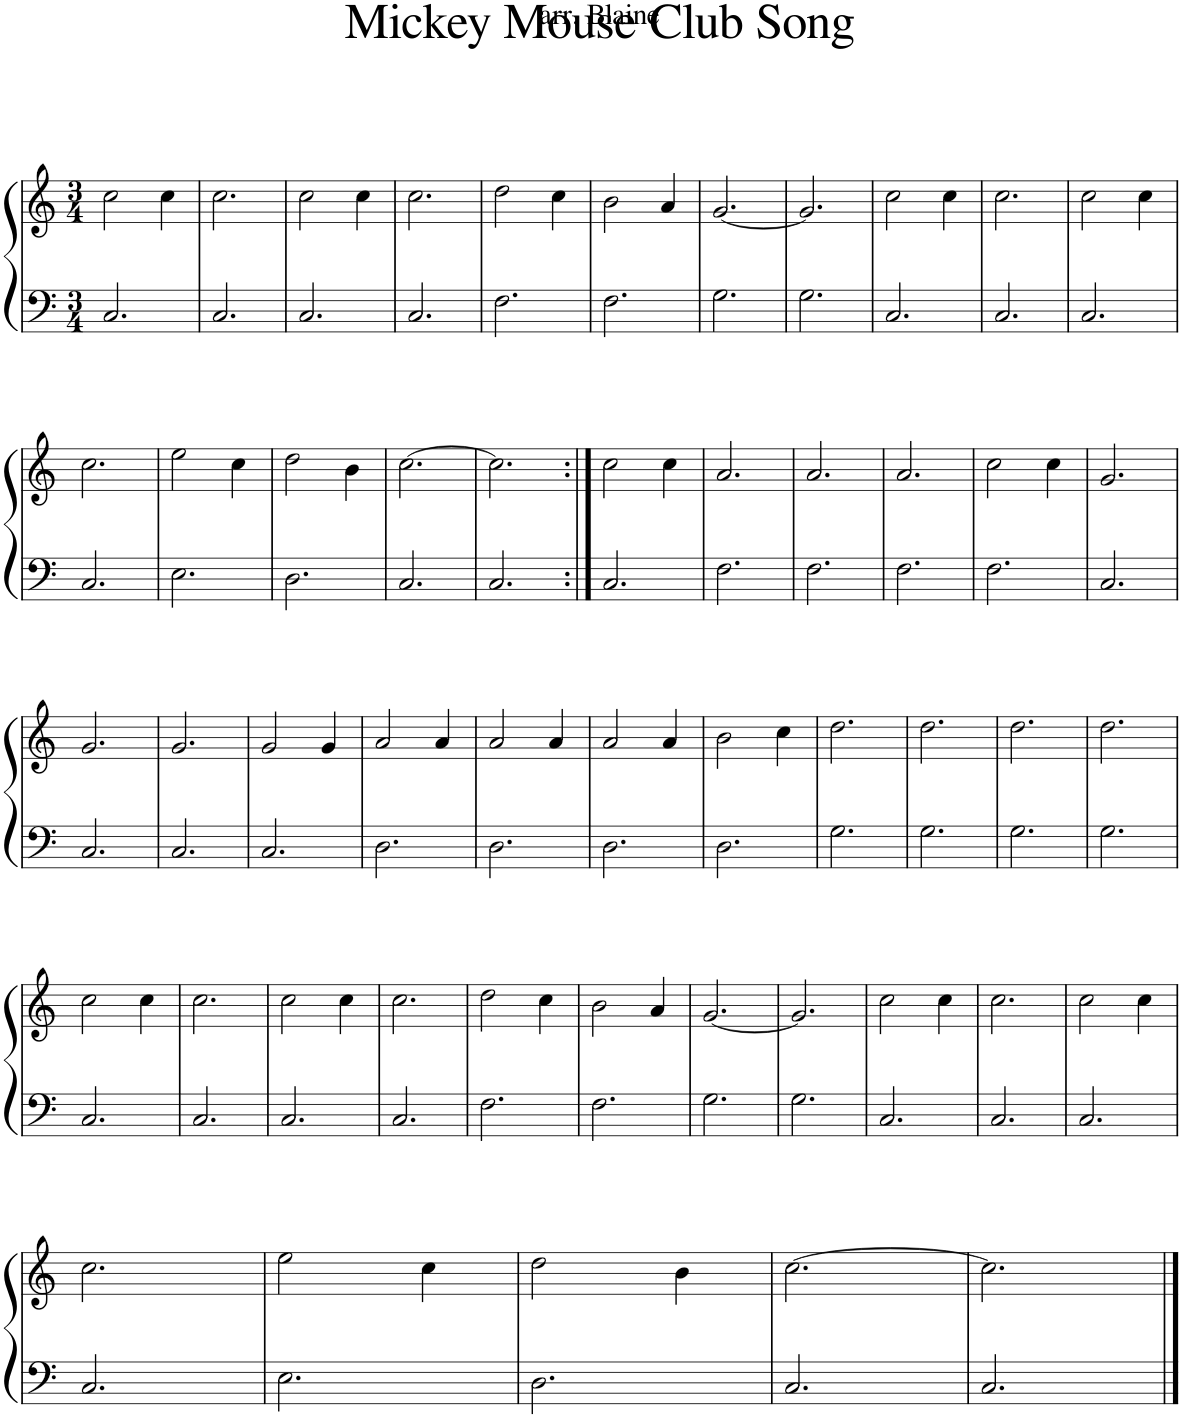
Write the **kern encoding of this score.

**kern	**kern
*part1	*part1
*staff2	*staff1
*I"Piano	*
*I'Pno	*
*clefF4	*clefG2
*k[]	*k[]
*M3/4	*M3/4
=1	=1
2.C/	2cc\
.	4cc\
=2	=2
2.C/	2.cc\
=3	=3
2.C/	2cc\
.	4cc\
=4	=4
2.C/	2.cc\
=5	=5
2.F\	2dd\
.	4cc\
=6	=6
2.F\	2b\
.	4a/
=7	=7
2.G\	[2.g/
=8	=8
2.G\	2.g/]
=9	=9
2.C/	2cc\
.	4cc\
=10	=10
2.C/	2.cc\
=11	=11
2.C/	2cc\
.	4cc\
!!LO:LB:g=z
=12	=12
2.C/	2.cc\
=13	=13
2.E\	2ee\
.	4cc\
=14	=14
2.D\	2dd\
.	4b\
=15	=15
2.C/	[2.cc\
=16	=16
2.C/	2.cc\]
=17:|!	=17:|!
2.C/	2cc\
.	4cc\
=18	=18
2.F\	2.a/
=19	=19
2.F\	2.a/
=20	=20
2.F\	2.a/
=21	=21
2.F\	2cc\
.	4cc\
=22	=22
2.C/	2.g/
!!LO:LB:g=z
=23	=23
2.C/	2.g/
=24	=24
2.C/	2.g/
=25	=25
2.C/	2g/
.	4g/
=26	=26
2.D\	2a/
.	4a/
=27	=27
2.D\	2a/
.	4a/
=28	=28
2.D\	2a/
.	4a/
=29	=29
2.D\	2b\
.	4cc\
=30	=30
2.G\	2.dd\
=31	=31
2.G\	2.dd\
=32	=32
2.G\	2.dd\
=33	=33
2.G\	2.dd\
!!LO:LB:g=z
=34	=34
2.C/	2cc\
.	4cc\
=35	=35
2.C/	2.cc\
=36	=36
2.C/	2cc\
.	4cc\
=37	=37
2.C/	2.cc\
=38	=38
2.F\	2dd\
.	4cc\
=39	=39
2.F\	2b\
.	4a/
=40	=40
2.G\	[2.g/
=41	=41
2.G\	2.g/]
=42	=42
2.C/	2cc\
.	4cc\
=43	=43
2.C/	2.cc\
=44	=44
2.C/	2cc\
.	4cc\
!!LO:LB:g=z
=45	=45
2.C/	2.cc\
=46	=46
2.E\	2ee\
.	4cc\
=47	=47
2.D\	2dd\
.	4b\
=48	=48
2.C/	[2.cc\
=49	=49
2.C/	2.cc\]
==	==
*-	*-
